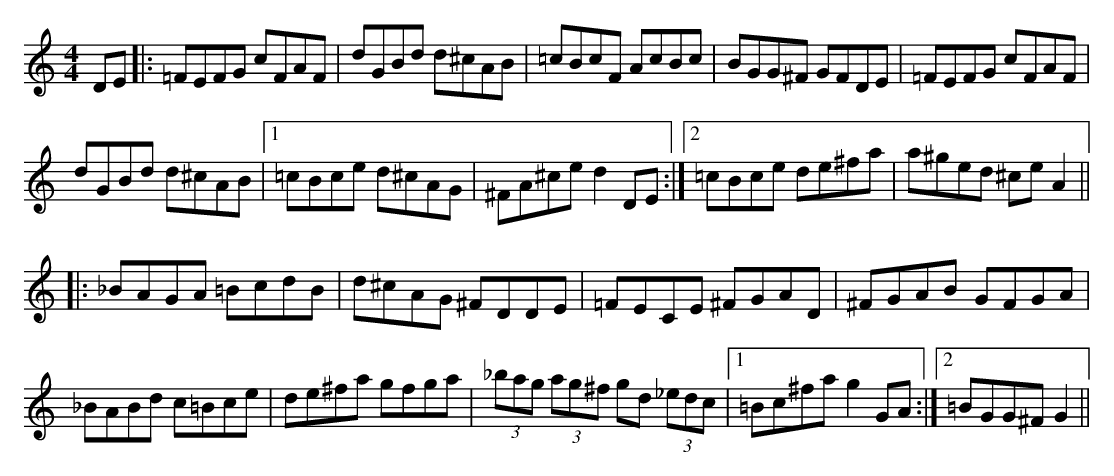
X:1
M:4/4
K:C
DE|:=FEFG cFAF|dGBd d^cAB|=cBcF AcBc|BGG^F GFDE|=FEFG cFAF|
dGBd d^cAB|1 =cBce d^cAG|^FA^ce d2DE:|2 =cBce de^fa|a^ged ^ceA2||
|:_BAGA =BcdB|d^cAG ^FDDE|=FECE ^FGAD|^FGAB GFGA|
_BABd c=Bce|de^fa gfga|(3_bag (3ag^f gd (3_edc|1 =Bc^fa g2 GA:|2 =BGG^F G2||
